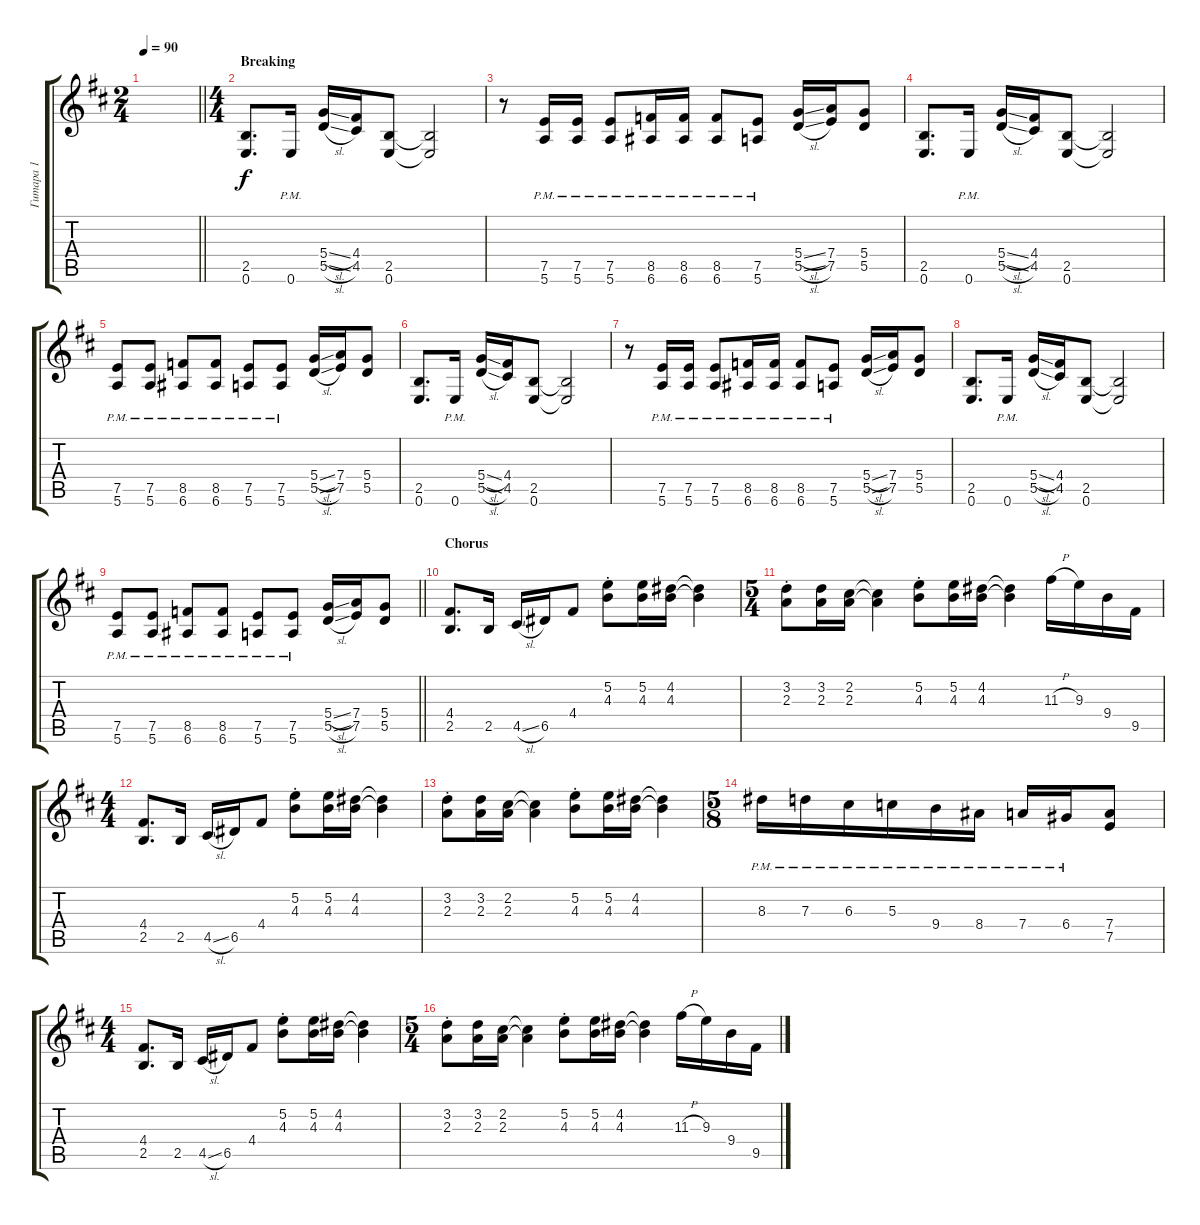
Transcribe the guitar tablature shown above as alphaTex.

\track ("Гитара 1" "Гитара 1") {instrument distortionguitar}
\staff {score tabs}
\tuning (E4 B3 G3 D3 A2 E2) {hide}
\ts (2 4)
\tempo 90
\clef g2
\barLineRight lightlight
\ks bminor
|
\ts (4 4)
\section ("" "Breaking")
(2.5 0.6).8{d} 0.6{pm}.16 (5.4{sl} 5.5{sl}).16 (4.4 4.5).16 (2.5 0.6).8 (2.5{t} 0.6{t}).2 |
r.8 (7.5{pm} 5.6{pm}).16 (7.5{pm} 5.6{pm}).16 (7.5{pm} 5.6{pm}).8 (8.5{pm} 6.6{pm}).16 (8.5{pm} 6.6{pm}).16 (8.5{pm} 6.6{pm}).8 (7.5{pm} 5.6{pm}).8 (5.4{sl} 5.5{sl}).16 (7.4 7.5).16 (5.4 5.5).8 |
(2.5 0.6).8{d} 0.6{pm}.16 (5.4{sl} 5.5{sl}).16 (4.4 4.5).16 (2.5 0.6).8 (2.5{t} 0.6{t}).2 |
(7.5{pm} 5.6{pm}).8 (7.5{pm} 5.6{pm}).8 (8.5{pm} 6.6{pm}).8 (8.5{pm} 6.6{pm}).8 (7.5{pm} 5.6{pm}).8 (7.5{pm} 5.6{pm}).8 (5.4{sl} 5.5{sl}).16 (7.4 7.5).16 (5.4 5.5).8 |
(2.5 0.6).8{d} 0.6{pm}.16 (5.4{sl} 5.5{sl}).16 (4.4 4.5).16 (2.5 0.6).8 (2.5{t} 0.6{t}).2 |
r.8 (7.5{pm} 5.6{pm}).16 (7.5{pm} 5.6{pm}).16 (7.5{pm} 5.6{pm}).8 (8.5{pm} 6.6{pm}).16 (8.5{pm} 6.6{pm}).16 (8.5{pm} 6.6{pm}).8 (7.5{pm} 5.6{pm}).8 (5.4{sl} 5.5{sl}).16 (7.4 7.5).16 (5.4 5.5).8 |
(2.5 0.6).8{d} 0.6{pm}.16 (5.4{sl} 5.5{sl}).16 (4.4 4.5).16 (2.5 0.6).8 (2.5{t} 0.6{t}).2 |
\barLineRight lightlight
(7.5{pm} 5.6{pm}).8 (7.5{pm} 5.6{pm}).8 (8.5{pm} 6.6{pm}).8 (8.5{pm} 6.6{pm}).8 (7.5{pm} 5.6{pm}).8 (7.5{pm} 5.6{pm}).8 (5.4{sl} 5.5{sl}).16 (7.4 7.5).16 (5.4 5.5).8 |
\section ("" "Chorus")
(4.4 2.5).8{d} 2.5.16 4.5{sl}.16 6.5.16 4.4.8 (5.2{st} 4.3{st}).8 (5.2 4.3).16 (4.2 4.3).16 (4.2{t} 4.3{t}).4 |
\ts (5 4)
(3.2{st} 2.3{st}).8 (3.2 2.3).16 (2.2 2.3).16 (2.2{t} 2.3{t}).4 (5.2{st} 4.3{st}).8 (5.2 4.3).16 (4.2 4.3).16 (4.2{t} 4.3{t}).4 11.3{h}.16 9.3.16 9.4.16 9.5.16 |
\ts (4 4)
(4.4 2.5).8{d} 2.5.16 4.5{sl}.16 6.5.16 4.4.8 (5.2{st} 4.3{st}).8 (5.2 4.3).16 (4.2 4.3).16 (4.2{t} 4.3{t}).4 |
(3.2{st} 2.3{st}).8 (3.2 2.3).16 (2.2 2.3).16 (2.2{t} 2.3{t}).4 (5.2{st} 4.3{st}).8 (5.2 4.3).16 (4.2 4.3).16 (4.2{t} 4.3{t}).4 |
\ts (5 8)
8.3{pm}.16 7.3{pm}.16 6.3{pm}.16 5.3{pm}.16 9.4{pm}.16 8.4{pm}.16 7.4{pm}.16 6.4{pm}.16 (7.4 7.5).8 |
\ts (4 4)
(4.4 2.5).8{d} 2.5.16 4.5{sl}.16 6.5.16 4.4.8 (5.2{st} 4.3{st}).8 (5.2 4.3).16 (4.2 4.3).16 (4.2{t} 4.3{t}).4 |
\ts (5 4)
(3.2{st} 2.3{st}).8 (3.2 2.3).16 (2.2 2.3).16 (2.2{t} 2.3{t}).4 (5.2{st} 4.3{st}).8 (5.2 4.3).16 (4.2 4.3).16 (4.2{t} 4.3{t}).4 11.3{h}.16 9.3.16 9.4.16 9.5.16
